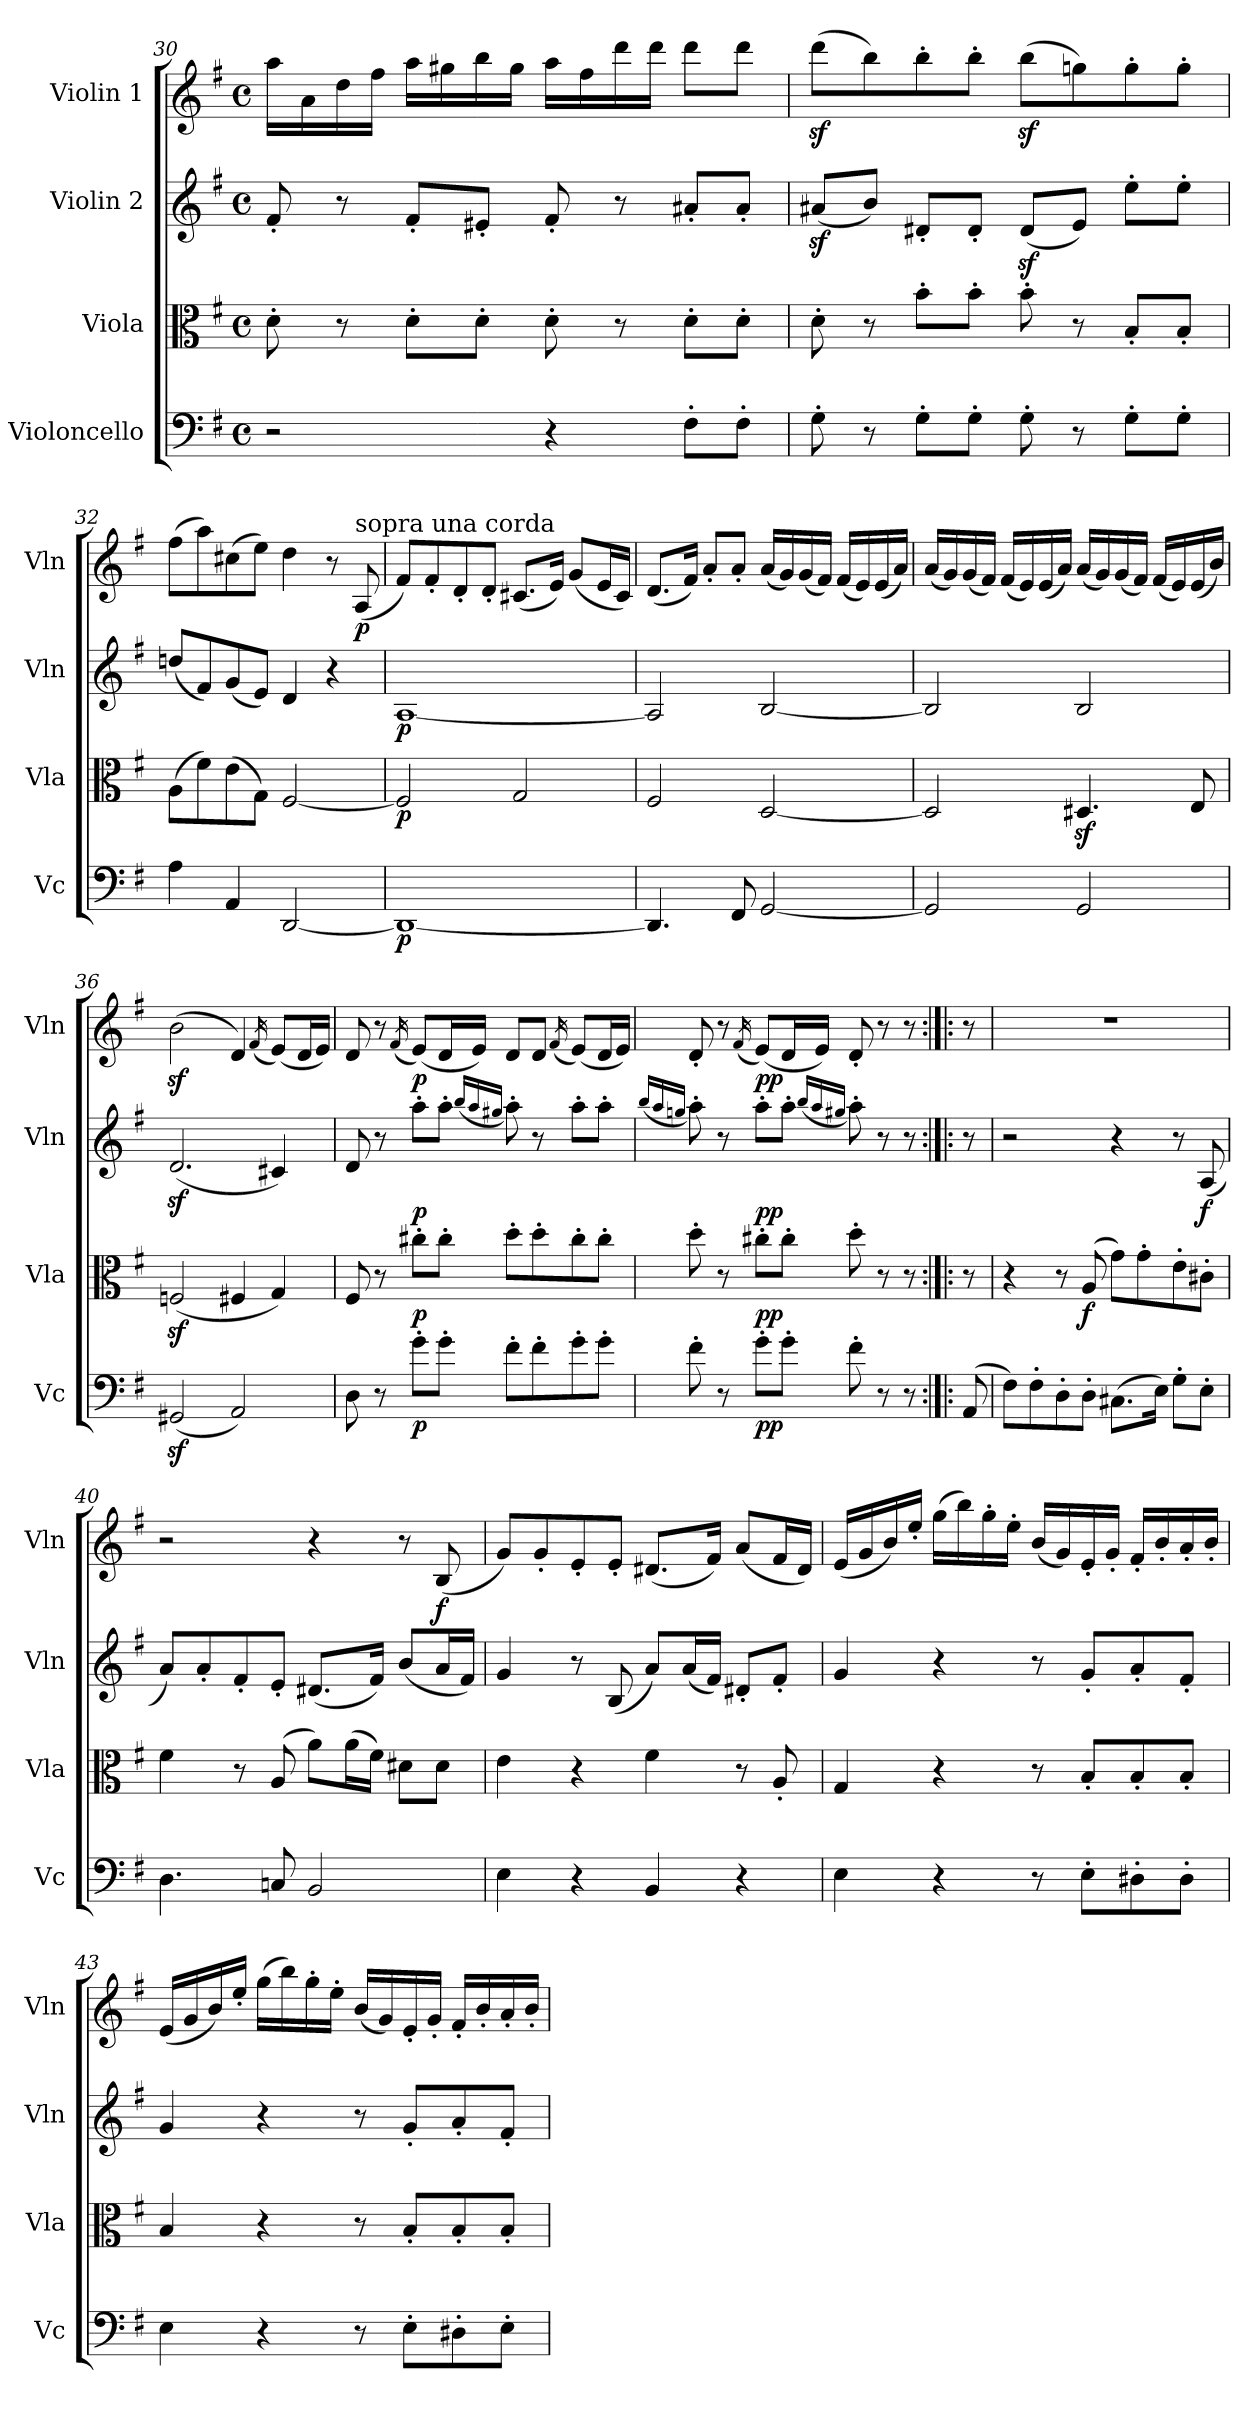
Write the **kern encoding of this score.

**kern	**dynam	**kern	**dynam	**kern	**dynam	**kern	**dynam
*part4	*part4	*part3	*part3	*part2	*part2	*part1	*part1
*staff4	*staff4	*staff3	*staff3	*staff2	*staff2	*staff1	*staff1
*I"Violoncello	*	*I"Viola	*	*I"Violin 2	*	*I"Violin 1	*
*I'Vc	*	*I'Vla	*	*I'Vln	*	*I'Vln	*
*clefF4	*	*clefC3	*	*clefG2	*	*clefG2	*
*k[f#]	*	*k[f#]	*	*k[f#]	*	*k[f#]	*
*M4/4	*	*M4/4	*	*M4/4	*	*M4/4	*
*met(c)	*	*met(c)	*	*met(c)	*	*met(c)	*
=30	=30	=30	=30	=30	=30	=30	=30
2r	.	8d'\	.	8f#'/	.	16aa\LL	.
.	.	.	.	.	.	16a\	.
.	.	8r	.	8r	.	16dd\	.
.	.	.	.	.	.	16ff#\JJ	.
.	.	8d'\L	.	8f#'/L	.	16aa\LL	.
.	.	.	.	.	.	16gg#X\	.
.	.	8d'\J	.	8e#X'/J	.	16bb\	.
.	.	.	.	.	.	16gg#\JJ	.
4r	.	8d'\	.	8f#'/	.	16aa\LL	.
.	.	.	.	.	.	16ff#\	.
.	.	8r	.	8r	.	16ddd\	.
.	.	.	.	.	.	16ddd\JJ	.
8F#'\L	.	8d'\L	.	8a#X'/L	.	8ddd\L	.
8F#'\J	.	8d'\J	.	8a#'/J	.	8ddd\J	.
=31	=31	=31	=31	=31	=31	=31	=31
8G'\	.	8d'\	.	(<8a#Xz</L	.	(>8dddz<\L	.
8r	.	8r	.	8b/J)	.	8bb\)	.
8G'\L	.	8b'\L	.	8d#X'/L	.	8bb'\	.
8G'\J	.	8b'\J	.	8d#'/J	.	8bb'\J	.
8G'\	.	8b'\	.	(<8d#z</L	.	(>8bbz<\L	.
8r	.	8r	.	8e/J)	.	8ggn\)	.
8G'\L	.	8B'/L	.	8ee'\L	.	8gg'\	.
8G'\J	.	8B'/J	.	8ee'\J	.	8gg'\J	.
!!LO:LB:g=z
=32	=32	=32	=32	=32	=32	=32	=32
4A\	.	(>8A\L	.	(<8ddn/L	.	(>8ff#\L	.
.	.	8f#\)	.	8f#/)	.	8aa\)	.
4AA/	.	(>8e\	.	(<8g/	.	(>8cc#X\	.
.	.	8G\J)	.	8e/J)	.	8ee\J)	.
[2DD/	.	[2F#/	.	4d/	.	4dd\	.
.	.	.	.	4r	.	8r	.
!	!	!	!	!	!	!LO:TX:a:t=sopra una corda	!
!	!	!	!	!	!	!	!LO:DY:b
.	.	.	.	.	.	(<8A/	p
=33	=33	=33	=33	=33	=33	=33	=33
!	!LO:DY:b	!	!LO:DY:b	!	!LO:DY:b	!	!
1DD_	p	2F#/]	p	[1A	p	8f#/L)	.
.	.	.	.	.	.	8f#'/	.
.	.	.	.	.	.	8d'/	.
.	.	.	.	.	.	8d'/J	.
.	.	2G/	.	.	.	(<8.c#X/L	.
.	.	.	.	.	.	16e/Jk)	.
.	.	.	.	.	.	(<8g/L	.
.	.	.	.	.	.	16e/L	.
.	.	.	.	.	.	16c#/JJ)	.
=34	=34	=34	=34	=34	=34	=34	=34
4.DD/]	.	2F#/	.	2A/]	.	(<8.d/L	.
.	.	.	.	.	.	16f#/Jk)	.
.	.	.	.	.	.	8a'/L	.
8FF#/	.	.	.	.	.	8a'/J	.
[2GG/	.	[2D/	.	[2B/	.	(<16a/LL	.
.	.	.	.	.	.	16g/)	.
.	.	.	.	.	.	(<16g/	.
.	.	.	.	.	.	16f#/JJ)	.
.	.	.	.	.	.	(<16f#/LL	.
.	.	.	.	.	.	16e/)	.
.	.	.	.	.	.	(<16e/	.
.	.	.	.	.	.	16a/JJ)	.
=35	=35	=35	=35	=35	=35	=35	=35
2GG/]	.	2D/]	.	2B/]	.	(<16a/LL	.
.	.	.	.	.	.	16g/)	.
.	.	.	.	.	.	(<16g/	.
.	.	.	.	.	.	16f#/JJ)	.
.	.	.	.	.	.	(<16f#/LL	.
.	.	.	.	.	.	16e/)	.
.	.	.	.	.	.	(<16e/	.
.	.	.	.	.	.	16a/JJ)	.
2GG/	.	4.D#Xz</	.	2B/	.	(<16a/LL	.
.	.	.	.	.	.	16g/)	.
.	.	.	.	.	.	(<16g/	.
.	.	.	.	.	.	16f#/JJ)	.
.	.	.	.	.	.	(<16f#/LL	.
.	.	.	.	.	.	16e/)	.
.	.	8E/	.	.	.	(<16e/	.
.	.	.	.	.	.	16b/JJ)	.
!!LO:PB:g=z
=36	=36	=36	=36	=36	=36	=36	=36
(<2GG#Xz</	.	(<2Fnz</	.	(<2.dz</	.	(>2bz<\	.
2AA/)	.	4F#X/	.	.	.	4d/)	.
.	.	.	.	.	.	(<16qf#/	.
.	.	4G/)	.	4c#X/)	.	(<8e/L)	.
.	.	.	.	.	.	16d/L	.
.	.	.	.	.	.	16e/JJ)	.
=37	=37	=37	=37	=37	=37	=37	=37
8D\	.	8F#/	.	8d/	.	8d/	.
8r	.	8r	.	8r	.	8r	.
.	.	.	.	.	.	(<16qf#/	.
!	!LO:DY:b	!	!LO:DY:b	!	!LO:DY:b	!	!LO:DY:b
8g'\L	p	8cc#X'\L	p	8aa'\L	p	(<8e/L)	p
8g'\J	.	8cc#'\J	.	8aa'\J	.	16d/L	.
.	.	.	.	.	.	16e/JJ)	.
.	.	.	.	(<16qbb/LL	.	.	.
.	.	.	.	16qaa/	.	.	.
.	.	.	.	16qgg#X/JJ	.	.	.
8f#'\L	.	8dd'\L	.	8aa'\)	.	8d/L	.
8f#'\	.	8dd'\	.	8r	.	8d/J	.
.	.	.	.	.	.	(<16qf#/	.
8g'\	.	8cc#'\	.	8aa'\L	.	(<8e/L)	.
8g'\J	.	8cc#'\J	.	8aa'\J	.	16d/L	.
.	.	.	.	.	.	16e/JJ)	.
=37X1	=37X1	=37X1	=37X1	=37X1	=37X1	=37X1	=37X1
.	.	.	.	(<16qbb/LL	.	.	.
.	.	.	.	16qaa/	.	.	.
.	.	.	.	16qggn/JJ	.	.	.
8f#'\	.	8dd'\	.	8aa'\)	.	8d'/	.
8r	.	8r	.	8r	.	8r	.
.	.	.	.	.	.	(<16qf#/	.
!	!LO:DY:b	!	!LO:DY:b	!	!LO:DY:b	!	!LO:DY:b
8g'\L	pp	8cc#X'\L	pp	8aa'\L	pp	(<8e/L)	pp
8g'\J	.	8cc#'\J	.	8aa'\J	.	16d/L	.
.	.	.	.	.	.	16e/JJ)	.
.	.	.	.	(<16qbb/LL	.	.	.
.	.	.	.	16qaa/	.	.	.
.	.	.	.	16qgg#X/JJ	.	.	.
8f#'\	.	8dd'\	.	8aa'\)	.	8d'/	.
8r	.	8r	.	8r	.	8r	.
8r	.	8r	.	8r	.	8r	.
!!LO:PB:g=z
=38:|!|:	=38:|!|:	=38:|!|:	=38:|!|:	=38:|!|:	=38:|!|:	=38:|!|:	=38:|!|:
!	!LO:DY:b	!	!	!	!	!	!
(>8AA/	other-dynamics	8r	.	8r	.	8r	.
=39	=39	=39	=39	=39	=39	=39	=39
8F#\L)	.	4r	.	2r	.	1r	.
8F#'\	.	.	.	.	.	.	.
8D'\	.	8r	.	.	.	.	.
!	!	!	!LO:DY:b	!	!	!	!
8D'\J	.	(>8A/	f	.	.	.	.
(>8.C#X\L	.	8g\L)	.	4r	.	.	.
.	.	8g'\	.	.	.	.	.
16E\Jk)	.	.	.	.	.	.	.
8G'\L	.	8e'\	.	8r	.	.	.
!	!	!	!	!	!LO:DY:b	!	!
8E'\J	.	8c#X'\J	.	(<8A/	f	.	.
=40	=40	=40	=40	=40	=40	=40	=40
4.D\	.	4f#\	.	8a/L)	.	2r	.
.	.	.	.	8a'/	.	.	.
.	.	8r	.	8f#'/	.	.	.
8Cn/	.	(>8A/	.	8e'/J	.	.	.
2BB/	.	8a\L)	.	(<8.d#X/L	.	4r	.
.	.	(>16a\L	.	.	.	.	.
.	.	16f#\JJ)	.	16f#/Jk)	.	.	.
.	.	8d#X\L	.	(<8b/L	.	8r	.
!	!	!	!	!	!	!	!LO:DY:b
.	.	8d#\J	.	16a/L	.	(<8B/	f
.	.	.	.	16f#/JJ)	.	.	.
=41	=41	=41	=41	=41	=41	=41	=41
4E\	.	4e\	.	4g/	.	8g/L)	.
.	.	.	.	.	.	8g'/	.
4r	.	4r	.	8r	.	8e'/	.
.	.	.	.	(<8B/	.	8e'/J	.
4BB/	.	4f#\	.	8a/L)	.	(<8.d#X/L	.
.	.	.	.	(<16a/L	.	.	.
.	.	.	.	16f#/JJ)	.	16f#/Jk)	.
4r	.	8r	.	8d#X'/L	.	(<8a/L	.
.	.	8A'/	.	8f#'/J	.	16f#/L	.
.	.	.	.	.	.	16d#/JJ)	.
!!LO:LB:g=z
=42	=42	=42	=42	=42	=42	=42	=42
4E\	.	4G/	.	4g/	.	(<16e/LL	.
.	.	.	.	.	.	16g/	.
.	.	.	.	.	.	16b/)	.
.	.	.	.	.	.	16ee'/JJ	.
4r	.	4r	.	4r	.	(>16gg\LL	.
.	.	.	.	.	.	16bb\)	.
.	.	.	.	.	.	16gg'\	.
.	.	.	.	.	.	16ee'\JJ	.
8r	.	8r	.	8r	.	(<16b/LL	.
.	.	.	.	.	.	16g/)	.
8E'\L	.	8B'/L	.	8g'/L	.	16e'/	.
.	.	.	.	.	.	16g'/JJ	.
8D#X'\	.	8B'/	.	8a'/	.	16f#'/LL	.
.	.	.	.	.	.	16b'/	.
8D#'\J	.	8B'/J	.	8f#'/J	.	16a'/	.
.	.	.	.	.	.	16b'/JJ	.
=43	=43	=43	=43	=43	=43	=43	=43
4E\	.	4B/	.	4g/	.	(<16e/LL	.
.	.	.	.	.	.	16g/	.
.	.	.	.	.	.	16b/)	.
.	.	.	.	.	.	16ee'/JJ	.
4r	.	4r	.	4r	.	(>16gg\LL	.
.	.	.	.	.	.	16bb\)	.
.	.	.	.	.	.	16gg'\	.
.	.	.	.	.	.	16ee'\JJ	.
8r	.	8r	.	8r	.	(<16b/LL	.
.	.	.	.	.	.	16g/)	.
8E'\L	.	8B'/L	.	8g'/L	.	16e'/	.
.	.	.	.	.	.	16g'/JJ	.
8D#X'\	.	8B'/	.	8a'/	.	16f#'/LL	.
.	.	.	.	.	.	16b'/	.
8E'\J	.	8B'/J	.	8f#'/J	.	16a'/	.
.	.	.	.	.	.	16b'/JJ	.
=	=	=	=	=	=	=	=
*-	*-	*-	*-	*-	*-	*-	*-
